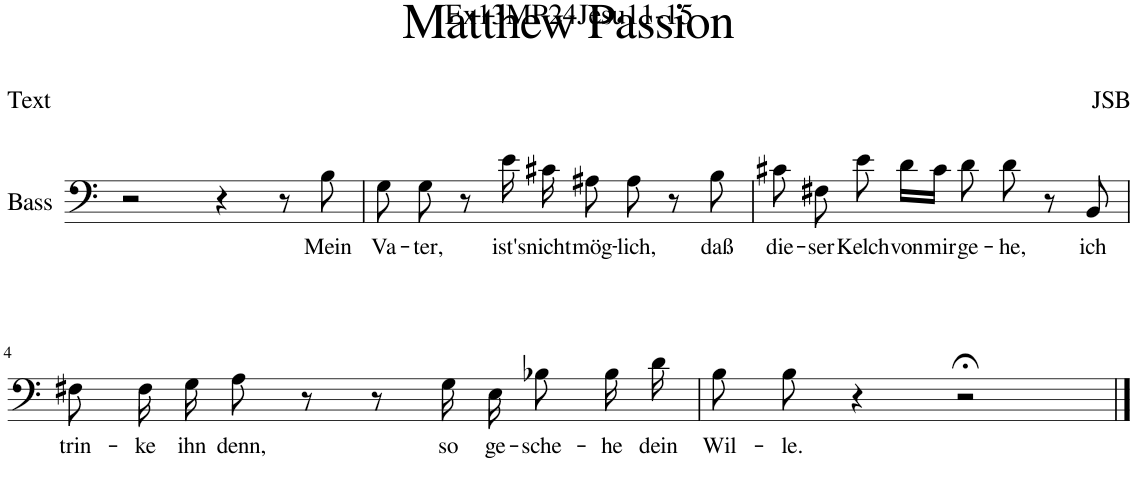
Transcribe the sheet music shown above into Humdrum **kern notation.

**kern	**text
*part1	*part1
*staff1	*staff1
*I"Bass	*
*clefF4	*
*k[]	*
=1	=1
2r	.
4r	.
8r	.
!	!LO:LY:b
8B\	Mein
=2	=2
!	!LO:LY:b
8G\	Va-
!	!LO:LY:b
8G\	-ter,
8r	.
!	!LO:LY:b
16e\	ist's
!	!LO:LY:b
16c#X\	nicht
!	!LO:LY:b
8A#X\	mög-
!	!LO:LY:b
8A#\	-lich,
8r	.
!	!LO:LY:b
8B\	daß
=3	=3
!	!LO:LY:b
8c#X\	die-
!	!LO:LY:b
8F#X\	-ser
!	!LO:LY:b
8e\	Kelch
!	!LO:LY:b
16d\LL	von
!	!LO:LY:b
16c#\JJ	mir
!	!LO:LY:b
8d\	ge-
!	!LO:LY:b
8d\	-he,
8r	.
!	!LO:LY:b
8BB/	ich
!!LO:LB:g=z
=4	=4
!	!LO:LY:b
8F#X\	trin-
!	!LO:LY:b
16F#\	-ke
!	!LO:LY:b
16G\	ihn
!	!LO:LY:b
8A\	denn,
8r	.
8r	.
!	!LO:LY:b
16G\	so
!	!LO:LY:b
16E\	ge-
!	!LO:LY:b
8B-X\	-sche-
!	!LO:LY:b
16B-\	-he
!	!LO:LY:b
16d\	dein
=5	=5
!	!LO:LY:b
8B\	Wil-
!	!LO:LY:b
8B\	-le.
4r	.
2r;<	.
==	==
*-	*-
